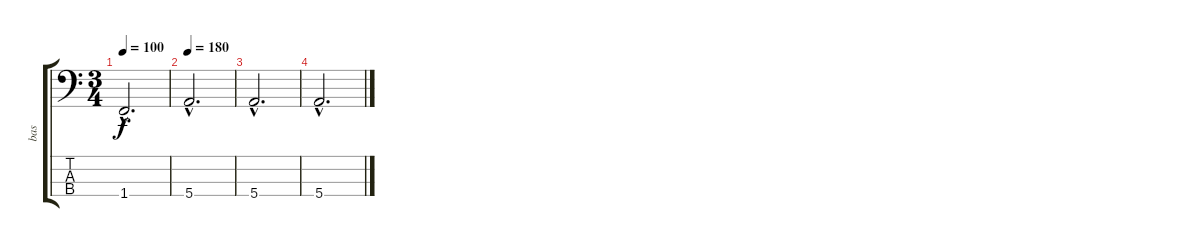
\track ("bas" "bas") {instrument electricbassfinger}
\staff {score tabs}
\tuning (G2 D2 A1 E1) {hide}
\ts (3 4)
\tempo 100
\clef f4
\ks c
1.4{hac t}.2{d dy f} |
\tempo 180
5.4{hac}.2{d} |
5.4{hac}.2{d} |
5.4{hac}.2{d}
